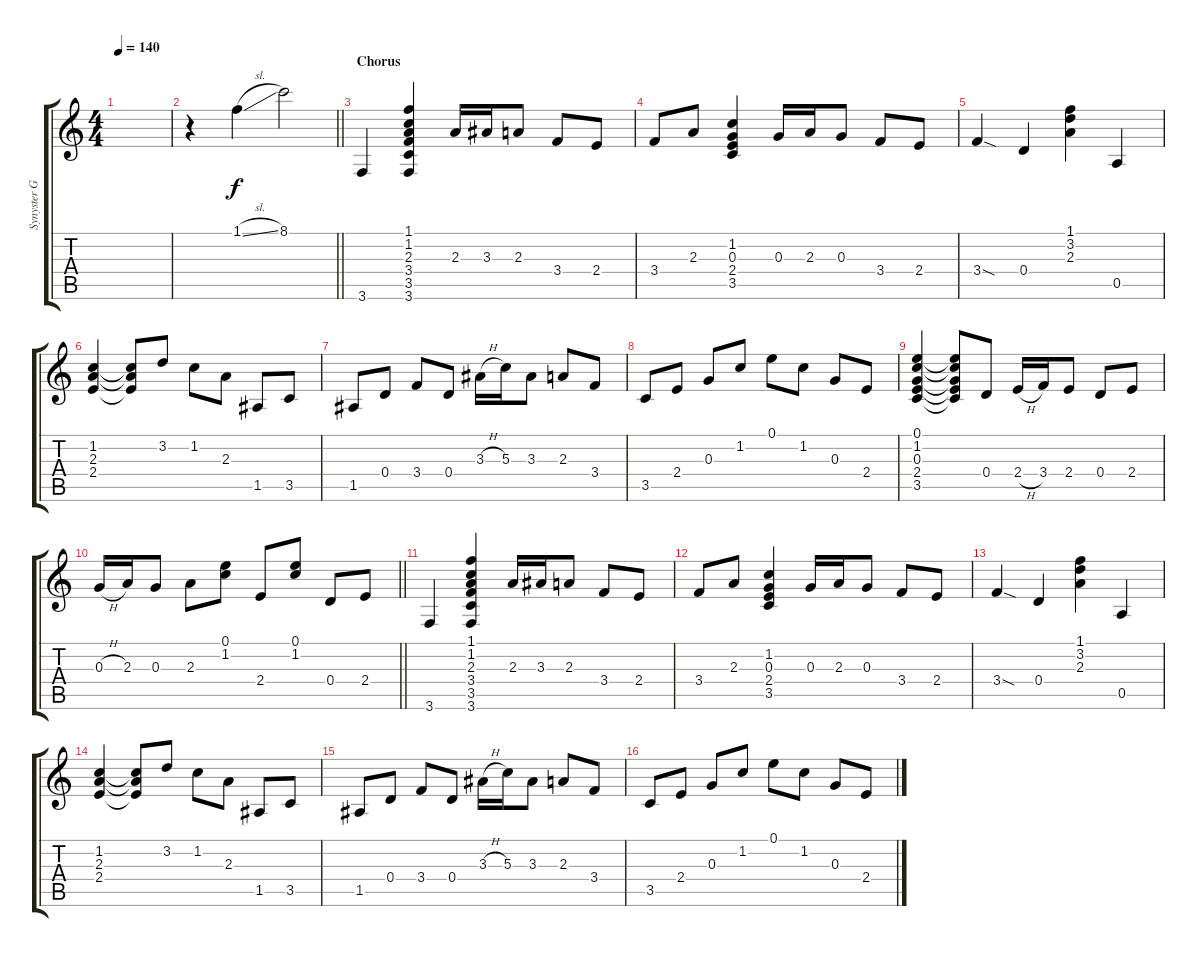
\track ("Synyster Gates (acoustic lead)" "Synyster G") {instrument electricguitarclean}
\staff {score tabs}
\tuning (E4 B3 G3 D3 A2 D2) {hide}
\ts (4 4)
\tempo 140
\clef g2
\ks c
|
\barLineRight lightlight
r.4{instrument electricguitarclean} 1.1{sl}.4 8.1.2 |
\section ("" "Chorus")
3.6.4 (1.1 1.2 2.3 3.4 3.5 3.6).4 2.3.16 3.3.16 2.3.8 3.4.8 2.4.8 |
3.4.8 2.3.8 (1.2 0.3 2.4 3.5).4 0.3.16 2.3.16 0.3.8 3.4.8 2.4.8 |
3.4{sod}.4 0.4.4 (1.1 3.2 2.3).4 0.5.4 |
(1.2 2.3 2.4).4 (1.2{t} 2.3{t} 2.4{t}).8 3.2.8 1.2.8 2.3.8 1.5.8 3.5.8 |
1.5.8 0.4.8 3.4.8 0.4.8 3.3{h}.16 5.3.16 3.3.8 2.3.8 3.4.8 |
3.5.8 2.4.8 0.3.8 1.2.8 0.1.8 1.2.8 0.3.8 2.4.8 |
(0.1 1.2 0.3 2.4 3.5).4 (0.1{t} 1.2{t} 0.3{t} 2.4{t} 3.5{t}).8 0.4.8 2.4{h}.16 3.4.16 2.4.8 0.4.8 2.4.8 |
\barLineRight lightlight
0.3{h}.16 2.3.16 0.3.8 2.3.8 (0.1 1.2).8 2.4.8 (0.1 1.2).8 0.4.8 2.4.8 |
3.6.4 (1.1 1.2 2.3 3.4 3.5 3.6).4 2.3.16 3.3.16 2.3.8 3.4.8 2.4.8 |
3.4.8 2.3.8 (1.2 0.3 2.4 3.5).4 0.3.16 2.3.16 0.3.8 3.4.8 2.4.8 |
3.4{sod}.4 0.4.4 (1.1 3.2 2.3).4 0.5.4 |
(1.2 2.3 2.4).4 (1.2{t} 2.3{t} 2.4{t}).8 3.2.8 1.2.8 2.3.8 1.5.8 3.5.8 |
1.5.8 0.4.8 3.4.8 0.4.8 3.3{h}.16 5.3.16 3.3.8 2.3.8 3.4.8 |
3.5.8 2.4.8 0.3.8 1.2.8 0.1.8 1.2.8 0.3.8 2.4.8
